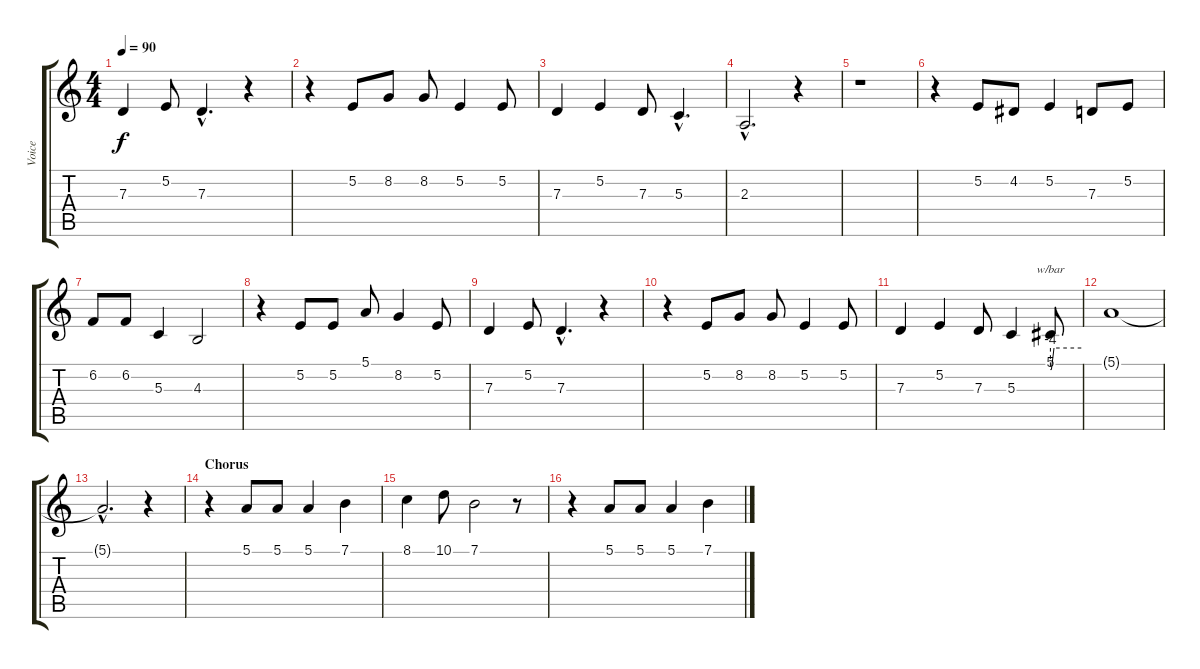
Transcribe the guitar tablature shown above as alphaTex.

\track ("Voice" "Voice") {instrument percussiveorgan}
\staff {score tabs}
\tuning (E4 B3 G3 D3 A2 E2) {hide}
\ts (4 4)
\tempo 90
\clef g2
\ks c
7.3.4{dy f} 5.2.8 7.3{hac}.4{d} r.4 |
r.4 5.2.8 8.2.8 8.2.8 5.2.4 5.2.8 |
7.3.4 5.2.4 7.3.8 5.3{hac}.4{d} |
2.3{hac}.2{d} r.4 |
r.1 |
r.4 5.2.8 4.2.8 5.2.4 7.3.8 5.2.8 |
6.2.8 6.2.8 5.3.4 4.3.2 |
r.4 5.2.8 5.2.8 5.1.8 8.2.4 5.2.8 |
7.3.4 5.2.8 7.3{hac}.4{d} r.4 |
r.4 5.2.8 8.2.8 8.2.8 5.2.4 5.2.8 |
7.3.4 5.2.4 7.3.8 5.3.4 5.1.8{tbe (custom default 0 -16 2 -16 7 0 60 0)} |
5.1{t}.1 |
5.1{hac t}.2{d} r.4 |
\section ("" "Chorus")
r.4 5.1.8 5.1.8 5.1.4 7.1.4 |
8.1.4 10.1.8 7.1.2 r.8 |
r.4 5.1.8 5.1.8 5.1.4 7.1.4
